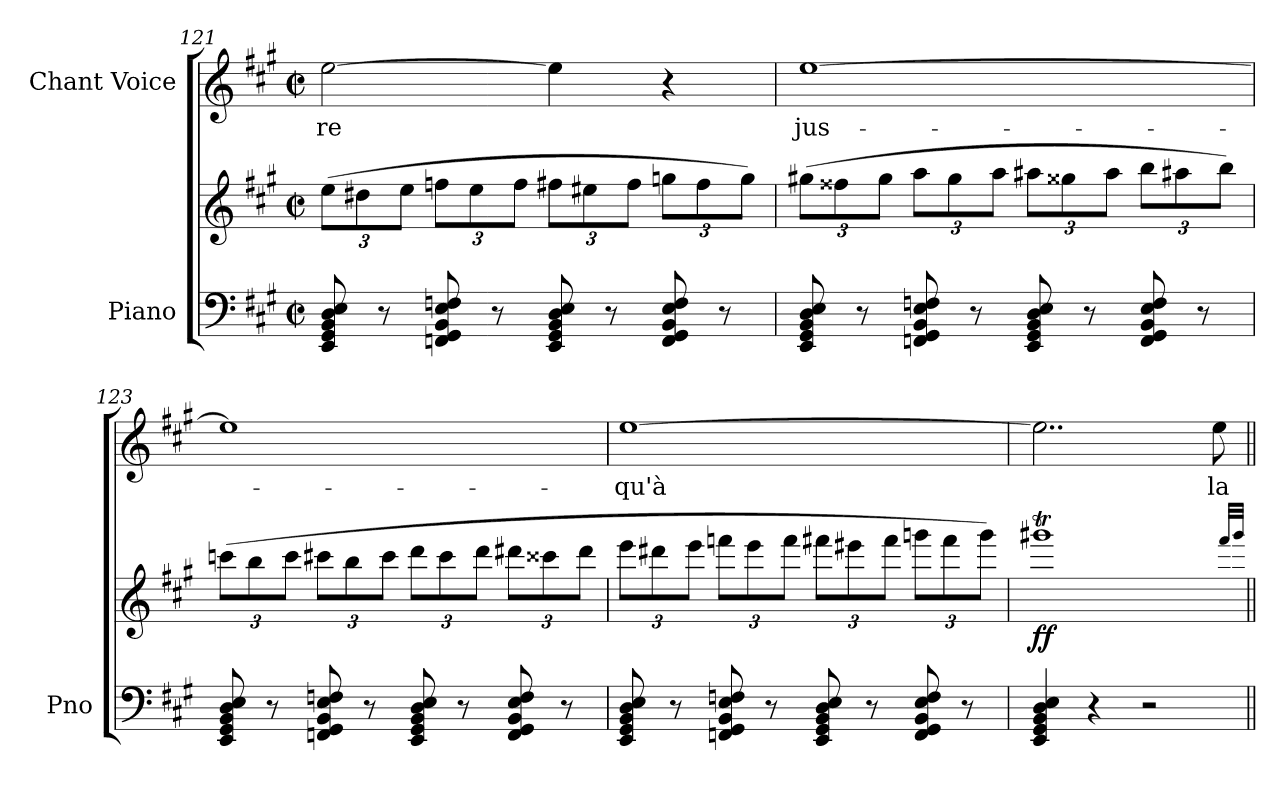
**kern	**kern	**dynam	**kern	**text
*part2	*part2	*part2	*part1	*part1
*staff3	*staff2	*staff2/3	*staff1	*staff1
*I"Piano	*	*	*I"Chant Voice	*
*I'Pno	*	*	*	*
*clefF4	*clefG2	*	*clefG2	*
*k[f#c#g#]	*k[f#c#g#]	*	*k[f#c#g#]	*
*M2/2	*M2/2	*	*M2/2	*
*met(c|)	*met(c|)	*	*met(c|)	*
*	*Xbrackettup	*	*	*
=121	=121	=121	=121	=121
8EE/ 8GG#/ 8BB/ 8D/ 8E/	(12ee\L	.	[2ee\	-re
.	12dd#X\	.	.	.
8r	.	.	.	.
.	12ee\J	.	.	.
8FFn/ 8GG#/ 8BB/ 8E/ 8Fn/	12ffn\L	.	.	.
.	12ee\	.	.	.
8r	.	.	.	.
.	12ff\J	.	.	.
8EE/ 8GG#/ 8BB/ 8D/ 8E/	12ff#X\L	.	4ee\]	.
.	12ee#X\	.	.	.
8r	.	.	.	.
.	12ff#\J	.	.	.
8FF/ 8GG#/ 8BB/ 8E/ 8F/	12ggn\L	.	4r	.
.	12ff#\	.	.	.
8r	.	.	.	.
.	12gg\J)	.	.	.
=122	=122	=122	=122	=122
8EE/ 8GG#/ 8BB/ 8D/ 8E/	(12gg#X\L	.	[1ee	jus-
.	12ff##X\	.	.	.
8r	.	.	.	.
.	12gg#\J	.	.	.
8FFn/ 8GG#/ 8BB/ 8E/ 8Fn/	12aa\L	.	.	.
.	12gg#\	.	.	.
8r	.	.	.	.
.	12aa\J	.	.	.
8EE/ 8GG#/ 8BB/ 8D/ 8E/	12aa#X\L	.	.	.
.	12gg##X\	.	.	.
8r	.	.	.	.
.	12aa#\J	.	.	.
8FF/ 8GG#/ 8BB/ 8E/ 8F/	12bb\L	.	.	.
.	12aa#X\	.	.	.
8r	.	.	.	.
.	12bb\J)	.	.	.
=123	=123	=123	=123	=123
8EE/ 8GG#/ 8BB/ 8D/ 8E/	(12cccn\L	.	1ee]	.
.	12bb\	.	.	.
8r	.	.	.	.
.	12ccc\J	.	.	.
8FFn/ 8GG#/ 8BB/ 8E/ 8Fn/	12ccc#X\L	.	.	.
.	12bb\	.	.	.
8r	.	.	.	.
.	12ccc#\J	.	.	.
8EE/ 8GG#/ 8BB/ 8D/ 8E/	12ddd\L	.	.	.
.	12ccc#\	.	.	.
8r	.	.	.	.
.	12ddd\J	.	.	.
8FF/ 8GG#/ 8BB/ 8E/ 8F/	12ddd#X\L	.	.	.
.	12ccc##X\	.	.	.
8r	.	.	.	.
.	12ddd#\J	.	.	.
=124	=124	=124	=124	=124
8EE/ 8GG#/ 8BB/ 8D/ 8E/	12eee\L	.	[1ee	-qu'à
.	12ddd#X\	.	.	.
8r	.	.	.	.
.	12eee\J	.	.	.
8FFn/ 8GG#/ 8BB/ 8E/ 8Fn/	12fffn\L	.	.	.
.	12eee\	.	.	.
8r	.	.	.	.
.	12fff\J	.	.	.
8EE/ 8GG#/ 8BB/ 8D/ 8E/	12fff#X\L	.	.	.
.	12eee#X\	.	.	.
8r	.	.	.	.
.	12fff#\J	.	.	.
8FF/ 8GG#/ 8BB/ 8E/ 8F/	12gggn\L	.	.	.
.	12fff#\	.	.	.
8r	.	.	.	.
.	12ggg\J)	.	.	.
=125	=125	=125	=125	=125
!	!	!LO:DY:b	!	!
4EE/ 4GG#/ 4BB/ 4D/ 4E/	1ggg#Xt	ff	2..ee\]	.
4r	.	.	.	.
2r	.	.	.	.
.	.	.	8ee\	la
.	32qfff#/LLL	.	.	.
.	32qggg#/JJJ	.	.	.
=||	=||	=||	=||	=||
*-	*-	*-	*-	*-
